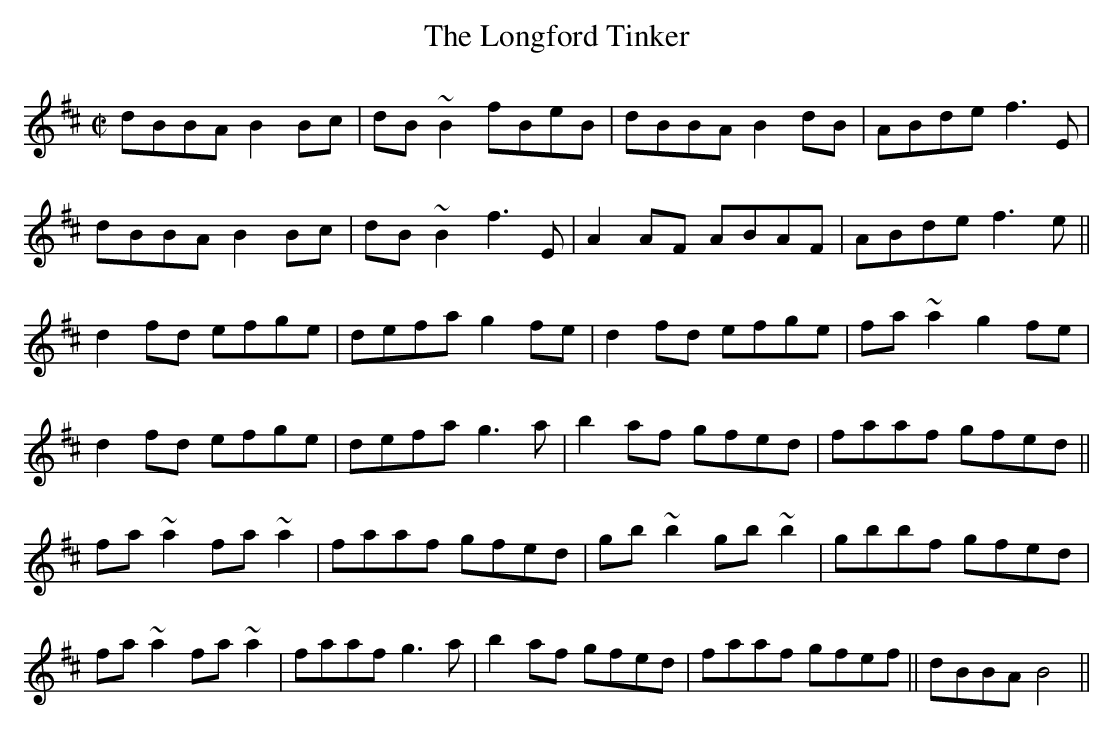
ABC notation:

X:1
T:The Longford Tinker
M:C|
L:1/8
K:Bm
dBBA B2 Bc | dB ~B2 fBeB | dBBA B2 dB | ABde f3 E | dBBA B2 Bc |\
dB ~B2 f3 E | A2 AF ABAF | ABde f3 e || d2 fd efge | defa g2 fe |\
d2 fd efge | fa ~a2 g2 fe | d2 fd efge | defa g3 a | b2 af gfed |\
faaf gfed || fa ~a2 fa ~a2 | faaf gfed | gb ~b2 gb ~b2 | gbbf gfed |\
fa ~a2 fa ~a2 | faaf g3 a | b2 af gfed | faaf gfef || dBBA B4 ||
